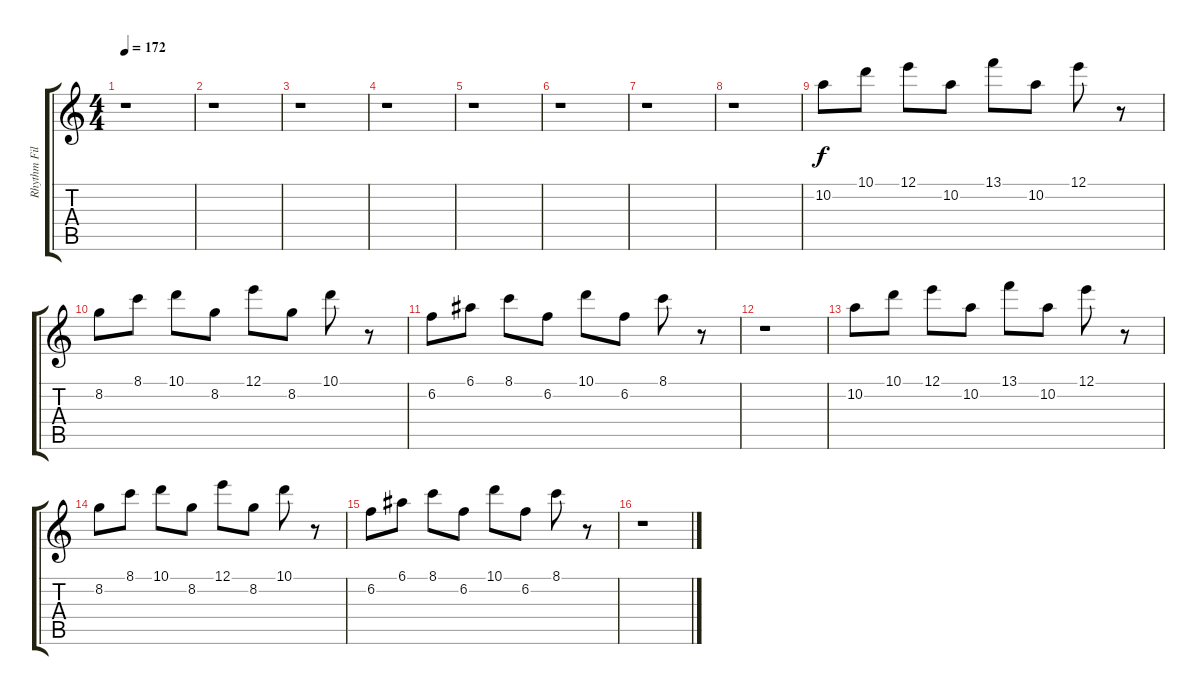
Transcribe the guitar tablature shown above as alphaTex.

\track ("Rhythm Fills For Solo" "Rhythm Fil") {instrument distortionguitar}
\staff {score tabs}
\tuning (E4 B3 G3 D3 A2 E2) {hide}
\ts (4 4)
\tempo 172
\clef g2
\ks c
r.1{dy f} |
r.1 |
r.1 |
r.1 |
r.1 |
r.1 |
r.1 |
r.1 |
10.2.8 10.1.8 12.1.8 10.2.8 13.1.8 10.2.8 12.1.8 r.8 |
8.2.8 8.1.8 10.1.8 8.2.8 12.1.8 8.2.8 10.1.8 r.8 |
6.2.8 6.1.8 8.1.8 6.2.8 10.1.8 6.2.8 8.1.8 r.8 |
r.1 |
10.2.8 10.1.8 12.1.8 10.2.8 13.1.8 10.2.8 12.1.8 r.8 |
8.2.8 8.1.8 10.1.8 8.2.8 12.1.8 8.2.8 10.1.8 r.8 |
6.2.8 6.1.8 8.1.8 6.2.8 10.1.8 6.2.8 8.1.8 r.8 |
r.1
